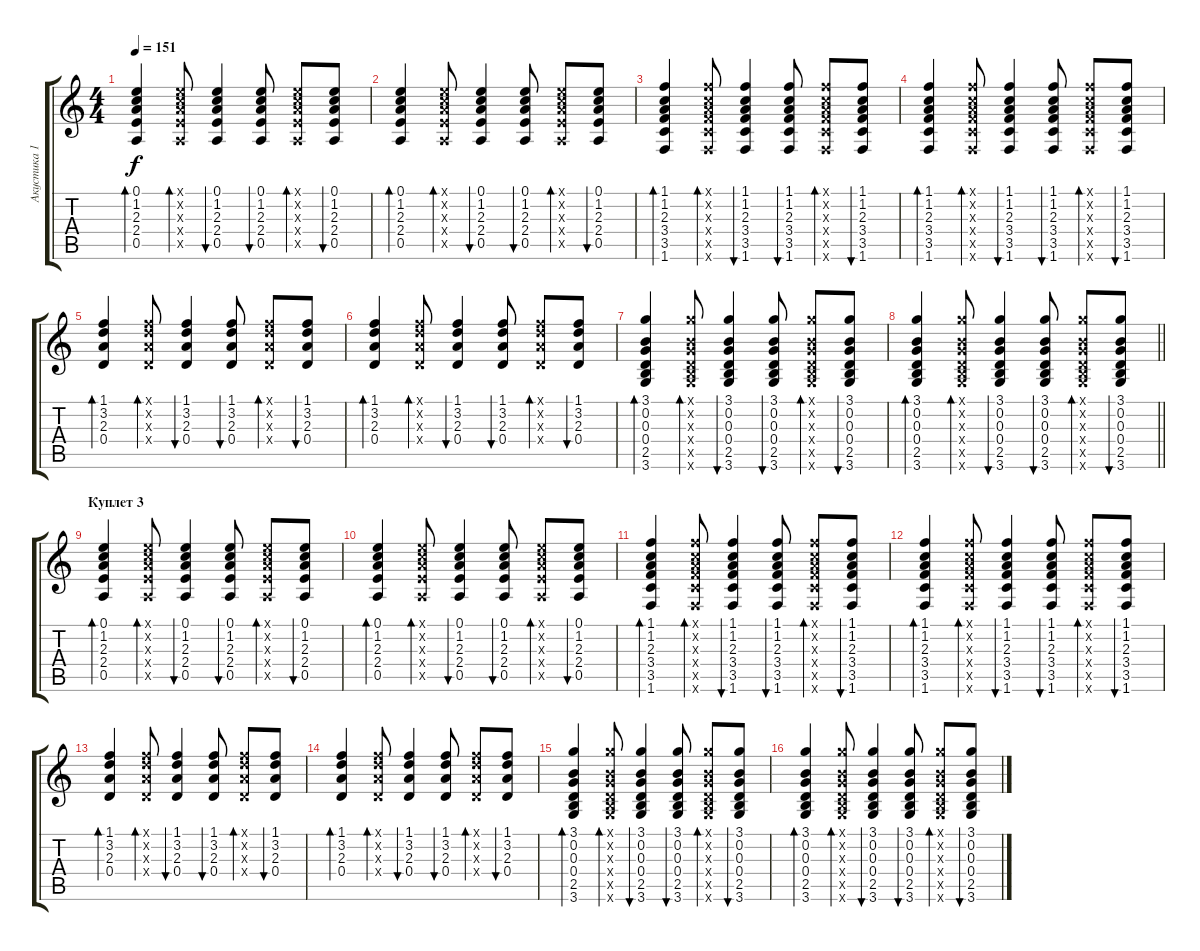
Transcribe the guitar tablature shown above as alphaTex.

\track ("Акустика 1" "Акустика 1") {instrument acousticguitarsteel}
\staff {score tabs}
\tuning (E4 B3 G3 D3 A2 E2) {hide}
\ts (4 4)
\tempo 151
\clef g2
\ks c
(0.1 1.2 2.3 2.4 0.5).4{bd 60 dy f} (0.1{x} 1.2{x} 2.3{x} 2.4{x} 0.5{x}).8{bd 60} (0.1 1.2 2.3 2.4 0.5).4{bu 60} (0.1 1.2 2.3 2.4 0.5).8{bu 60} (0.1{x} 1.2{x} 2.3{x} 2.4{x} 0.5{x}).8{bd 60} (0.1 1.2 2.3 2.4 0.5).8{bu 60} |
(0.1 1.2 2.3 2.4 0.5).4{bd 60} (0.1{x} 1.2{x} 2.3{x} 2.4{x} 0.5{x}).8{bd 60} (0.1 1.2 2.3 2.4 0.5).4{bu 60} (0.1 1.2 2.3 2.4 0.5).8{bu 60} (0.1{x} 1.2{x} 2.3{x} 2.4{x} 0.5{x}).8{bd 60} (0.1 1.2 2.3 2.4 0.5).8{bu 60} |
(1.1 1.2 2.3 3.4 3.5 1.6).4{bd 60} (1.1{x} 1.2{x} 2.3{x} 3.4{x} 3.5{x} 1.6{x}).8{bd 60} (1.1 1.2 2.3 3.4 3.5 1.6).4{bu 60} (1.1 1.2 2.3 3.4 3.5 1.6).8{bu 60} (1.1{x} 1.2{x} 2.3{x} 3.4{x} 3.5{x} 1.6{x}).8{bd 60} (1.1 1.2 2.3 3.4 3.5 1.6).8{bu 60} |
(1.1 1.2 2.3 3.4 3.5 1.6).4{bd 60} (1.1{x} 1.2{x} 2.3{x} 3.4{x} 3.5{x} 1.6{x}).8{bd 60} (1.1 1.2 2.3 3.4 3.5 1.6).4{bu 60} (1.1 1.2 2.3 3.4 3.5 1.6).8{bu 60} (1.1{x} 1.2{x} 2.3{x} 3.4{x} 3.5{x} 1.6{x}).8{bd 60} (1.1 1.2 2.3 3.4 3.5 1.6).8{bu 60} |
(1.1 3.2 2.3 0.4).4{bd 60} (1.1{x} 3.2{x} 2.3{x} 0.4{x}).8{bd 60} (1.1 3.2 2.3 0.4).4{bu 60} (1.1 3.2 2.3 0.4).8{bu 60} (1.1{x} 3.2{x} 2.3{x} 0.4{x}).8{bd 60} (1.1 3.2 2.3 0.4).8{bu 60} |
(1.1 3.2 2.3 0.4).4{bd 60} (1.1{x} 3.2{x} 2.3{x} 0.4{x}).8{bd 60} (1.1 3.2 2.3 0.4).4{bu 60} (1.1 3.2 2.3 0.4).8{bu 60} (1.1{x} 3.2{x} 2.3{x} 0.4{x}).8{bd 60} (1.1 3.2 2.3 0.4).8{bu 60} |
(3.1 0.2 0.3 0.4 2.5 3.6).4{bd 60} (3.1{x} 0.2{x} 0.3{x} 0.4{x} 2.5{x} 3.6{x}).8{bd 60} (3.1 0.2 0.3 0.4 2.5 3.6).4{bu 60} (3.1 0.2 0.3 0.4 2.5 3.6).8{bu 60} (3.1{x} 0.2{x} 0.3{x} 0.4{x} 2.5{x} 3.6{x}).8{bd 60} (3.1 0.2 0.3 0.4 2.5 3.6).8{bu 60} |
\barLineRight lightlight
(3.1 0.2 0.3 0.4 2.5 3.6).4{bd 60} (3.1{x} 0.2{x} 0.3{x} 0.4{x} 2.5{x} 3.6{x}).8{bd 60} (3.1 0.2 0.3 0.4 2.5 3.6).4{bu 60} (3.1 0.2 0.3 0.4 2.5 3.6).8{bu 60} (3.1{x} 0.2{x} 0.3{x} 0.4{x} 2.5{x} 3.6{x}).8{bd 60} (3.1 0.2 0.3 0.4 2.5 3.6).8{bu 60} |
\section ("" "Куплет 3")
(0.1 1.2 2.3 2.4 0.5).4{bd 60} (0.1{x} 1.2{x} 2.3{x} 2.4{x} 0.5{x}).8{bd 60} (0.1 1.2 2.3 2.4 0.5).4{bu 60} (0.1 1.2 2.3 2.4 0.5).8{bu 60} (0.1{x} 1.2{x} 2.3{x} 2.4{x} 0.5{x}).8{bd 60} (0.1 1.2 2.3 2.4 0.5).8{bu 60} |
(0.1 1.2 2.3 2.4 0.5).4{bd 60} (0.1{x} 1.2{x} 2.3{x} 2.4{x} 0.5{x}).8{bd 60} (0.1 1.2 2.3 2.4 0.5).4{bu 60} (0.1 1.2 2.3 2.4 0.5).8{bu 60} (0.1{x} 1.2{x} 2.3{x} 2.4{x} 0.5{x}).8{bd 60} (0.1 1.2 2.3 2.4 0.5).8{bu 60} |
(1.1 1.2 2.3 3.4 3.5 1.6).4{bd 60} (1.1{x} 1.2{x} 2.3{x} 3.4{x} 3.5{x} 1.6{x}).8{bd 60} (1.1 1.2 2.3 3.4 3.5 1.6).4{bu 60} (1.1 1.2 2.3 3.4 3.5 1.6).8{bu 60} (1.1{x} 1.2{x} 2.3{x} 3.4{x} 3.5{x} 1.6{x}).8{bd 60} (1.1 1.2 2.3 3.4 3.5 1.6).8{bu 60} |
(1.1 1.2 2.3 3.4 3.5 1.6).4{bd 60} (1.1{x} 1.2{x} 2.3{x} 3.4{x} 3.5{x} 1.6{x}).8{bd 60} (1.1 1.2 2.3 3.4 3.5 1.6).4{bu 60} (1.1 1.2 2.3 3.4 3.5 1.6).8{bu 60} (1.1{x} 1.2{x} 2.3{x} 3.4{x} 3.5{x} 1.6{x}).8{bd 60} (1.1 1.2 2.3 3.4 3.5 1.6).8{bu 60} |
(1.1 3.2 2.3 0.4).4{bd 60} (1.1{x} 3.2{x} 2.3{x} 0.4{x}).8{bd 60} (1.1 3.2 2.3 0.4).4{bu 60} (1.1 3.2 2.3 0.4).8{bu 60} (1.1{x} 3.2{x} 2.3{x} 0.4{x}).8{bd 60} (1.1 3.2 2.3 0.4).8{bu 60} |
(1.1 3.2 2.3 0.4).4{bd 60} (1.1{x} 3.2{x} 2.3{x} 0.4{x}).8{bd 60} (1.1 3.2 2.3 0.4).4{bu 60} (1.1 3.2 2.3 0.4).8{bu 60} (1.1{x} 3.2{x} 2.3{x} 0.4{x}).8{bd 60} (1.1 3.2 2.3 0.4).8{bu 60} |
(3.1 0.2 0.3 0.4 2.5 3.6).4{bd 60} (3.1{x} 0.2{x} 0.3{x} 0.4{x} 2.5{x} 3.6{x}).8{bd 60} (3.1 0.2 0.3 0.4 2.5 3.6).4{bu 60} (3.1 0.2 0.3 0.4 2.5 3.6).8{bu 60} (3.1{x} 0.2{x} 0.3{x} 0.4{x} 2.5{x} 3.6{x}).8{bd 60} (3.1 0.2 0.3 0.4 2.5 3.6).8{bu 60} |
(3.1 0.2 0.3 0.4 2.5 3.6).4{bd 60} (3.1{x} 0.2{x} 0.3{x} 0.4{x} 2.5{x} 3.6{x}).8{bd 60} (3.1 0.2 0.3 0.4 2.5 3.6).4{bu 60} (3.1 0.2 0.3 0.4 2.5 3.6).8{bu 60} (3.1{x} 0.2{x} 0.3{x} 0.4{x} 2.5{x} 3.6{x}).8{bd 60} (3.1 0.2 0.3 0.4 2.5 3.6).8{bu 60}
